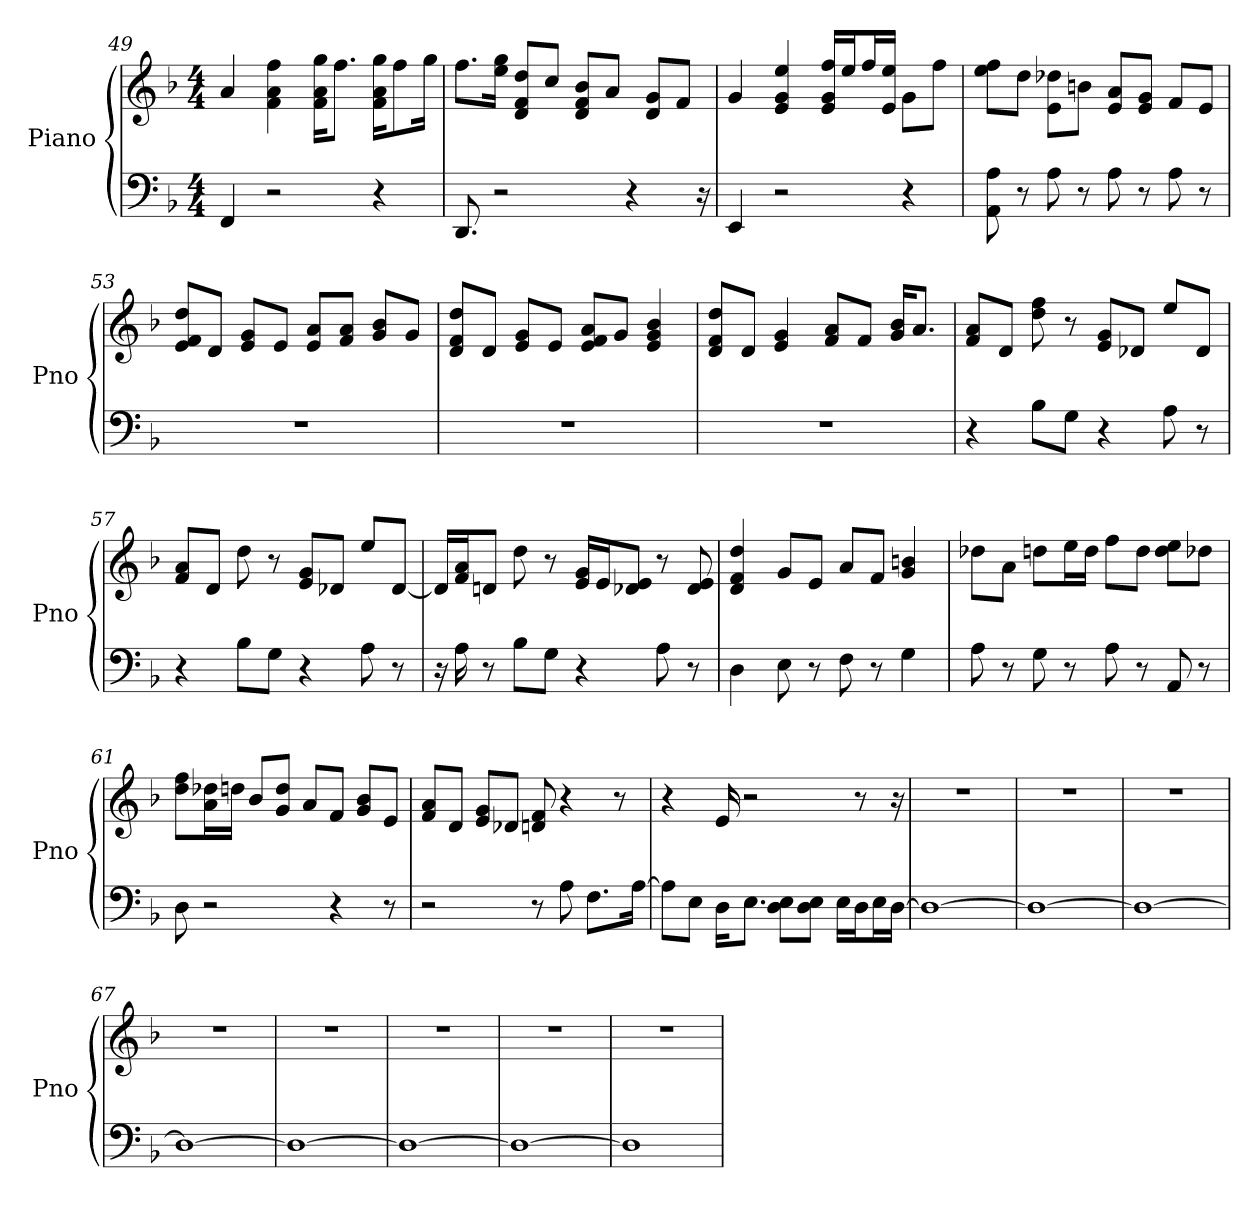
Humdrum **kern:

**kern	**kern
*part1	*part1
*staff2	*staff1
*I"Piano	*
*I'Pno	*
*clefF4	*clefG2
*k[b-]	*k[b-]
*F:	*F:
*M4/4	*M4/4
=49	=49
4FF	4a
2r	4a 4f 4ff
.	16gg\ 16f\ 16a\KL
.	8.ff\J
4r	16gg\ 16f\ 16a\KL
.	8ff\
.	16gg\Jk
=50	=50
8.DD	8.ff\L
2r	16gg\ 16ee\Jk
.	8f/ 8d/ 8dd/L
.	8cc/J
.	8b-/ 8f/ 8d/L
.	8a/J
4r	.
.	8d/ 8g/L
.	8f/J
16r	.
=51	=51
4EE	4g
2r	4e 4ee 4g
.	16e/ 16ff/ 16g/LL
.	16ee/J
.	16ff/L
.	16ee/ 16e/JJ
4r	8g\L
.	8ff\J
=52	=52
8A 8AA	8ff\ 8ee\L
8r	8dd\J
8A	8dd-\ 8e\L
8r	8b\J
8A	8e/ 8a/L
8r	8g/ 8e/J
8A	8f/L
8r	8e/J
=53	=53
1r	8e/ 8f/ 8dd/L
.	8d/J
.	8e/ 8g/L
.	8e/J
.	8e/ 8a/L
.	8a/ 8f/J
.	8g/ 8b-/L
.	8g/J
=54	=54
1r	8d/ 8f/ 8dd/L
.	8d/J
.	8e/ 8g/L
.	8e/J
.	8e/ 8f/ 8a/L
.	8g/J
.	4b- 4e 4g
=55	=55
1r	8f/ 8dd/ 8d/L
.	8d/J
.	4e 4g
.	8a/ 8f/L
.	8f/J
.	16g/ 16b-/KL
.	8.a/J
=56	=56
4r	8a/ 8f/L
.	8d/J
8B-\L	8dd 8ff
8G\J	8r
4r	8g/ 8e/L
.	8d-/J
8A	8ee/L
8r	8d-/J
=57	=57
4r	8f/ 8a/L
.	8d/J
8B-\L	8dd
8G\J	8r
4r	8g/ 8e/L
.	8d-/J
8A	8ee/L
8r	[8d-/J
=58	=58
16r	16d-/LL]
16A	16f/ 16a/J
8r	8d/J
8B-\L	8dd
8G\J	8r
4r	16e/ 16g/LL
.	16e/J
.	8e/ 8d-/J
8A	8r
8r	8e 8d-
=59	=59
4D	4dd 4d 4f
8E	8g/L
8r	8e/J
8F	8a/L
8r	8f/J
4G	4b 4g
=60	=60
8A	8dd-\L
8r	8a\J
8G	8dd\L
8r	16ee\L
.	16dd\JJ
8A	8ff\L
8r	8dd\J
8AA	8ee\ 8dd\L
8r	8dd-\J
=61	=61
8D	8dd\ 8ff\L
2r	16a\ 16dd-\L
.	16dd\JJ
.	8b-/L
.	8dd/ 8g/J
.	8a/L
4r	8f/J
.	8g/ 8b-/L
8r	8e/J
=62	=62
2r	8a/ 8f/L
.	8d/J
.	8g/ 8e/L
.	8d-/J
8r	8f 8d
8A	4r
8.F\L	.
.	8r
[16A\Jk	.
=63	=63
8A\L]	4r
8E\J	.
16D\KL	16e
8.E\J	2r
8D\ 8E\L	.
8E\ 8D\J	.
16E\LL	.
16D\J	8r
16E\L	.
[16D\JJ	16r
=64	=64
1D_	1r
=65	=65
1D_	1r
=66	=66
1D_	1r
=67	=67
1D_	1r
=68	=68
1D_	1r
=69	=69
1D_	1r
=70	=70
1D_	1r
=71	=71
1D]	1r
=	=
*-	*-
